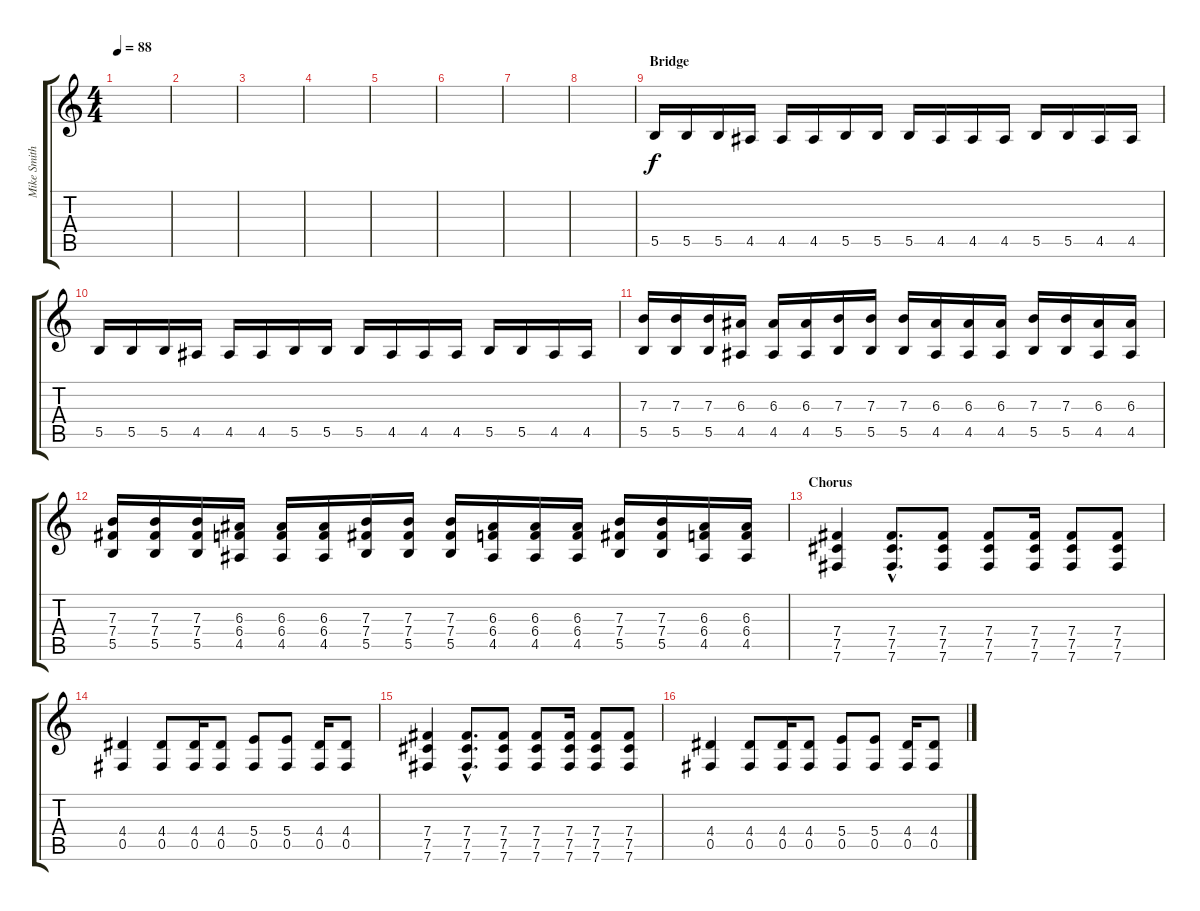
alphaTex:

\track ("Mike Smith (Overdrive)" "Mike Smith") {instrument overdrivenguitar}
\staff {score tabs}
\tuning (Db4 Ab3 E3 B2 Gb2 B1) {hide}
\ts (4 4)
\tempo 88
\clef g2
\ks c
|
|
|
|
|
|
|
|
\section ("" "Bridge")
5.5.16 5.5.16 5.5.16 4.5.16 4.5.16 4.5.16 5.5.16 5.5.16 5.5.16 4.5.16 4.5.16 4.5.16 5.5.16 5.5.16 4.5.16 4.5.16 |
5.5.16 5.5.16 5.5.16 4.5.16 4.5.16 4.5.16 5.5.16 5.5.16 5.5.16 4.5.16 4.5.16 4.5.16 5.5.16 5.5.16 4.5.16 4.5.16 |
(7.3 5.5).16 (7.3 5.5).16 (7.3 5.5).16 (6.3 4.5).16 (6.3 4.5).16 (6.3 4.5).16 (7.3 5.5).16 (7.3 5.5).16 (7.3 5.5).16 (6.3 4.5).16 (6.3 4.5).16 (6.3 4.5).16 (7.3 5.5).16 (7.3 5.5).16 (6.3 4.5).16 (6.3 4.5).16 |
(7.3 7.4 5.5).16 (7.3 7.4 5.5).16 (7.3 7.4 5.5).16 (6.3 6.4 4.5).16 (6.3 6.4 4.5).16 (6.3 6.4 4.5).16 (7.3 7.4 5.5).16 (7.3 7.4 5.5).16 (7.3 7.4 5.5).16 (6.3 6.4 4.5).16 (6.3 6.4 4.5).16 (6.3 6.4 4.5).16 (7.3 7.4 5.5).16 (7.3 7.4 5.5).16 (6.3 6.4 4.5).16 (6.3 6.4 4.5).16 |
\section ("" "Chorus")
(7.4 7.5 7.6).4 (7.4{hac} 7.5{hac} 7.6{hac}).8{d} (7.4 7.5 7.6).8 (7.4 7.5 7.6).8 (7.4 7.5 7.6).16 (7.4 7.5 7.6).8 (7.4 7.5 7.6).8 |
(4.4 0.5).4 (4.4 0.5).8 (4.4 0.5).16 (4.4 0.5).8 (5.4 0.5).8 (5.4 0.5).8 (4.4 0.5).16 (4.4 0.5).8 |
(7.4 7.5 7.6).4 (7.4{hac} 7.5{hac} 7.6{hac}).8{d} (7.4 7.5 7.6).8 (7.4 7.5 7.6).8 (7.4 7.5 7.6).16 (7.4 7.5 7.6).8 (7.4 7.5 7.6).8 |
(4.4 0.5).4 (4.4 0.5).8 (4.4 0.5).16 (4.4 0.5).8 (5.4 0.5).8 (5.4 0.5).8 (4.4 0.5).16 (4.4 0.5).8
